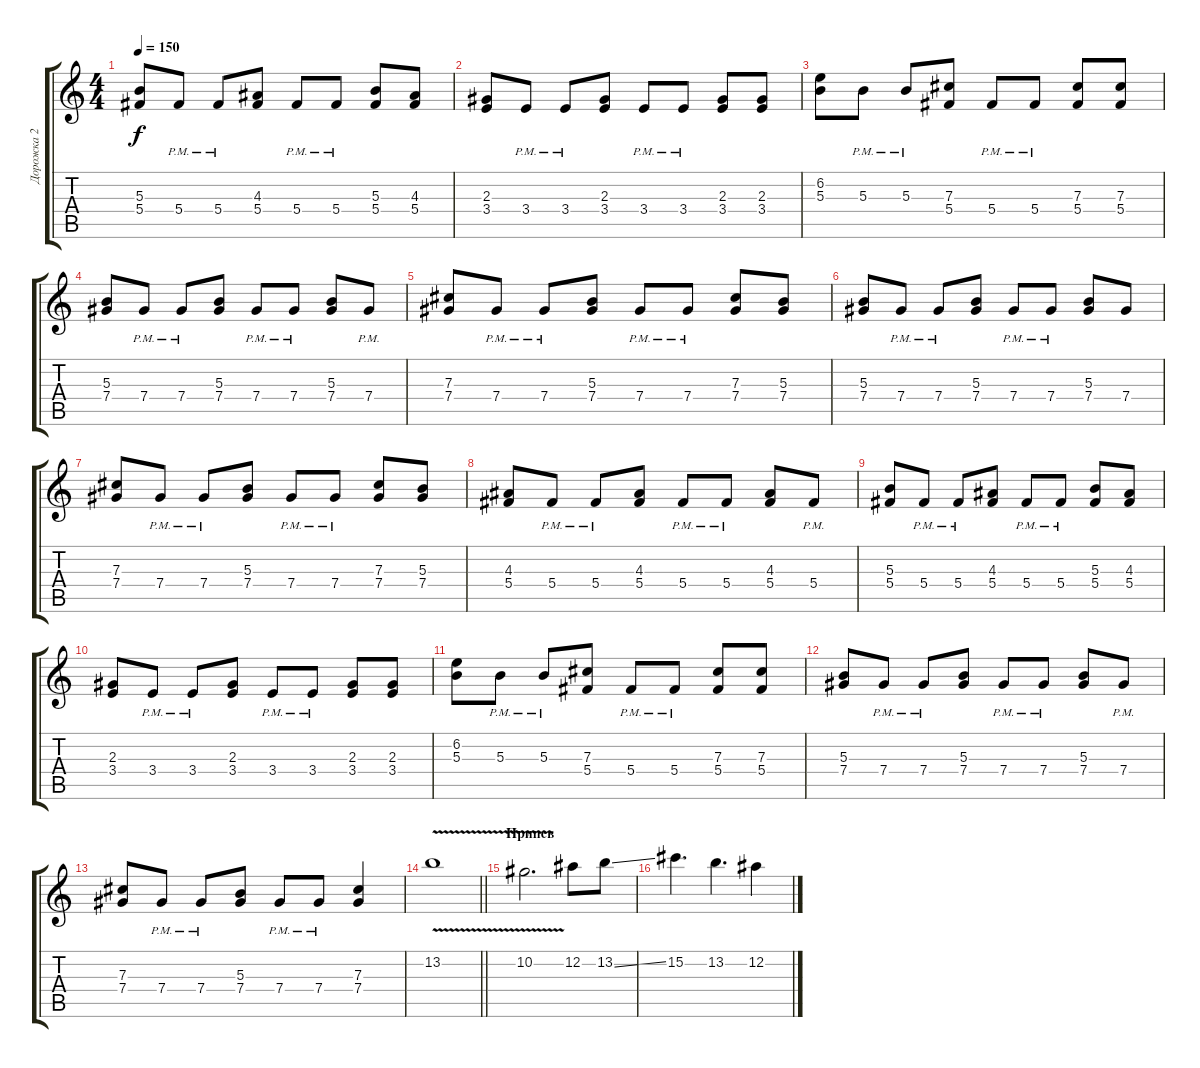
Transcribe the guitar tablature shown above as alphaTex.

\track ("Дорожка 2" "Дорожка 2") {instrument overdrivenguitar}
\staff {score tabs}
\tuning (Eb4 Bb3 Gb3 Db3 Ab2 Eb2) {hide}
\ts (4 4)
\tempo 150
\clef g2
\ks c
(5.3 5.4).8{dy f} 5.4{pm}.8 5.4{pm}.8 (4.3 5.4).8 5.4{pm}.8 5.4{pm}.8 (5.3 5.4).8 (4.3 5.4).8 |
(2.3 3.4).8 3.4{pm}.8 3.4{pm}.8 (2.3 3.4).8 3.4{pm}.8 3.4{pm}.8 (2.3 3.4).8 (2.3 3.4).8 |
(6.2 5.3).8 5.3{pm}.8 5.3{pm}.8 (7.3 5.4).8 5.4{pm}.8 5.4{pm}.8 (7.3 5.4).8 (7.3 5.4).8 |
(5.3 7.4).8 7.4{pm}.8 7.4{pm}.8 (5.3 7.4).8 7.4{pm}.8 7.4{pm}.8 (5.3 7.4).8 7.4{pm}.8 |
(7.3 7.4).8 7.4{pm}.8 7.4{pm}.8 (5.3 7.4).8 7.4{pm}.8 7.4{pm}.8 (7.3 7.4).8 (5.3 7.4).8 |
(5.3 7.4).8 7.4{pm}.8 7.4{pm}.8 (5.3 7.4).8 7.4{pm}.8 7.4{pm}.8 (5.3 7.4).8 7.4.8 |
(7.3 7.4).8 7.4{pm}.8 7.4{pm}.8 (5.3 7.4).8 7.4{pm}.8 7.4{pm}.8 (7.3 7.4).8 (5.3 7.4).8 |
(4.3 5.4).8 5.4{pm}.8 5.4{pm}.8 (4.3 5.4).8 5.4{pm}.8 5.4{pm}.8 (4.3 5.4).8 5.4{pm}.8 |
(5.3 5.4).8 5.4{pm}.8 5.4{pm}.8 (4.3 5.4).8 5.4{pm}.8 5.4{pm}.8 (5.3 5.4).8 (4.3 5.4).8 |
(2.3 3.4).8 3.4{pm}.8 3.4{pm}.8 (2.3 3.4).8 3.4{pm}.8 3.4{pm}.8 (2.3 3.4).8 (2.3 3.4).8 |
(6.2 5.3).8 5.3{pm}.8 5.3{pm}.8 (7.3 5.4).8 5.4{pm}.8 5.4{pm}.8 (7.3 5.4).8 (7.3 5.4).8 |
(5.3 7.4).8 7.4{pm}.8 7.4{pm}.8 (5.3 7.4).8 7.4{pm}.8 7.4{pm}.8 (5.3 7.4).8 7.4{pm}.8 |
(7.3 7.4).8 7.4{pm}.8 7.4{pm}.8 (5.3 7.4).8 7.4{pm}.8 7.4{pm}.8 (7.3 7.4).4 |
\barLineRight lightlight
13.2{v}.1 |
\section ("" "Припев")
10.2{v}.2{d} 12.2.8 13.2{ss}.8 |
15.2.4{d} 13.2.4{d} 12.2.4
